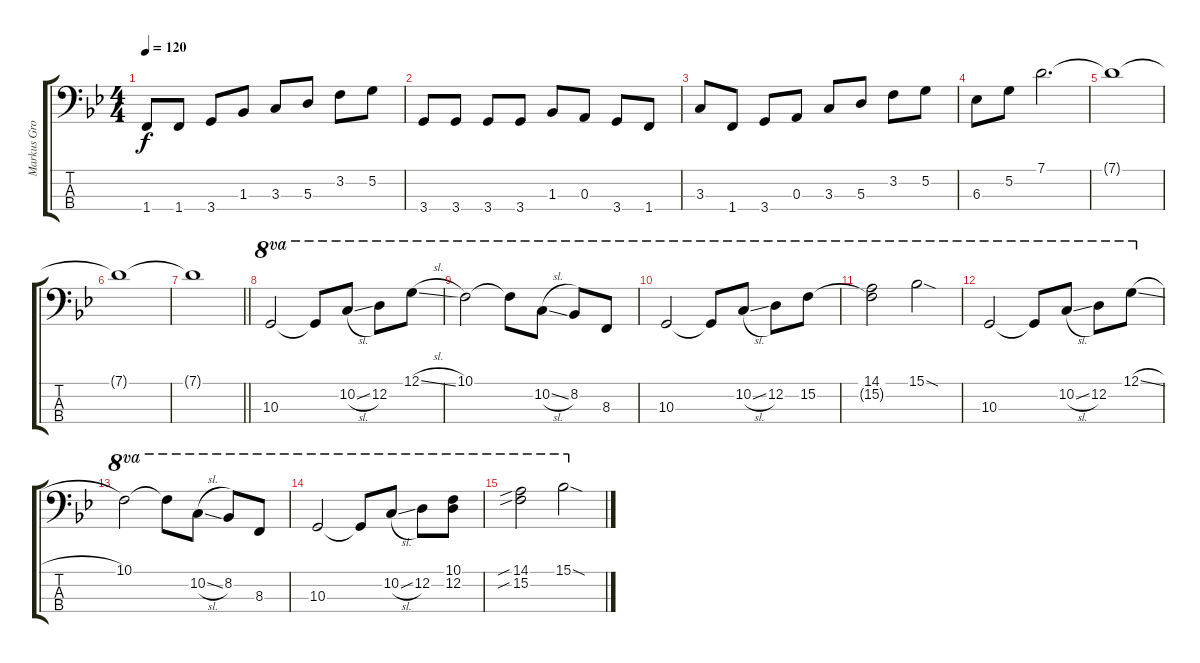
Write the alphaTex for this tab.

\track ("Markus Grosskopf" "Markus Gro") {instrument electricbassfinger}
\staff {score tabs}
\tuning (G2 D2 A1 E1) {hide}
\ts (4 4)
\tempo 120
\clef f4
\ks gminor
1.4.8{dy f} 1.4.8 3.4.8 1.3.8 3.3.8 5.3.8 3.2.8 5.2.8 |
3.4.8 3.4.8 3.4.8 3.4.8 1.3.8 0.3.8 3.4.8 1.4.8 |
3.3.8 1.4.8 3.4.8 0.3.8 3.3.8 5.3.8 3.2.8 5.2.8 |
6.3.8 5.2.8 7.1.2{d} |
7.1{t}.1 |
7.1{t}.1 |
\barLineRight lightlight
7.1{t}.1 |
10.3.2{ot 8va} 10.3{t}.8{ot 8va} 10.2{sl}.8{ot 8va} 12.2.8{ot 8va} 12.1{sl}.8{ot 8va} |
10.1.2{ot 8va} 10.1{t}.8{ot 8va} 10.2{sl}.8{ot 8va} 8.2.8{ot 8va} 8.3.8{ot 8va} |
10.3.2{ot 8va} 10.3{t}.8{ot 8va} 10.2{sl}.8{ot 8va} 12.2.8{ot 8va} 15.2.8{ot 8va} |
(14.1 15.2{t}).2{ot 8va} 15.1{sod}.2{ot 8va} |
10.3.2{ot 8va} 10.3{t}.8{ot 8va} 10.2{sl}.8{ot 8va} 12.2.8{ot 8va} 12.1{sl}.8{ot 8va} |
10.1.2{ot 8va} 10.1{t}.8{ot 8va} 10.2{sl}.8{ot 8va} 8.2.8{ot 8va} 8.3.8{ot 8va} |
10.3.2{ot 8va} 10.3{t}.8{ot 8va} 10.2{sl}.8{ot 8va} 12.2.8{ot 8va} (10.1 12.2).8{ot 8va} |
(14.1{sib} 15.2{sib}).2{ot 8va} 15.1{sod}.2{ot 8va}
